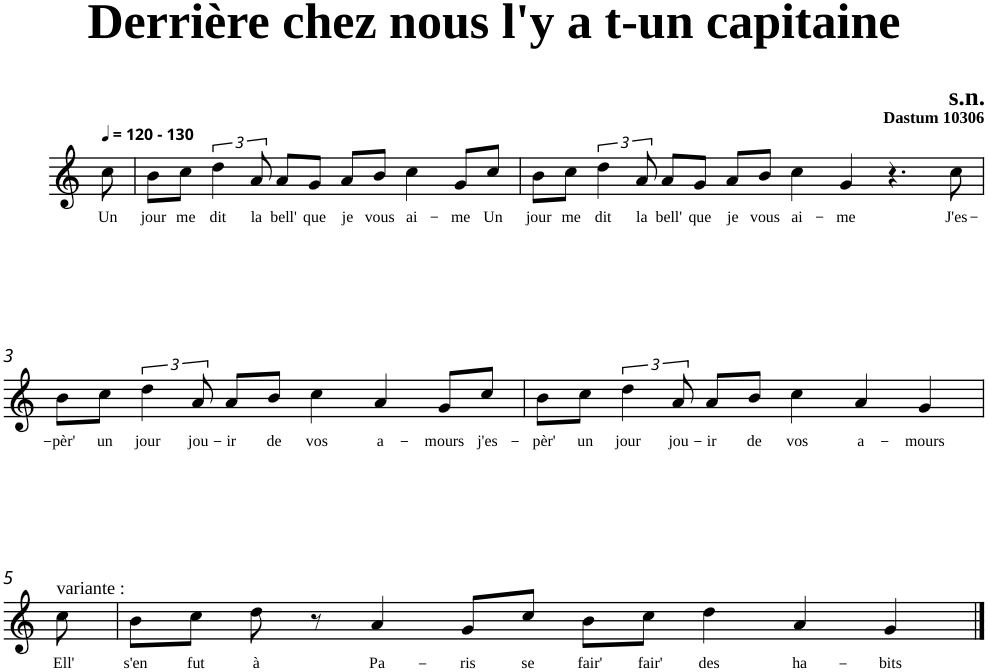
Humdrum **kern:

**kern	**text
*part1	*part1
*staff1	*staff1
*clefG2	*
*k[]	*
=	=
!LO:TX:a:B:t=- 130	!
!	!LO:LY:b
8cc\	Un
=1	=1
!	!LO:LY:b
8b\L	jour
!	!LO:LY:b
8cc\J	me
!	!LO:LY:b
6dd\	dit
!	!LO:LY:b
12a/	la
!	!LO:LY:b
8a/L	bell'
!	!LO:LY:b
8g/J	que
!	!LO:LY:b
8a/L	je
!	!LO:LY:b
8b/J	vous
!	!LO:LY:b
4cc\	ai-
!	!LO:LY:b
8g/L	-me
!	!LO:LY:b
8cc/J	Un
=2	=2
!	!LO:LY:b
8b\L	jour
!	!LO:LY:b
8cc\J	me
!	!LO:LY:b
6dd\	dit
!	!LO:LY:b
12a/	la
!	!LO:LY:b
8a/L	bell'
!	!LO:LY:b
8g/J	que
!	!LO:LY:b
8a/L	je
!	!LO:LY:b
8b/J	vous
!	!LO:LY:b
4cc\	ai-
!	!LO:LY:b
4g/	-me
4.r	.
!	!LO:LY:b
8cc\	J'es-
!!LO:LB:g=z
=3	=3
!	!LO:LY:b
8b\L	-pèr'
!	!LO:LY:b
8cc\J	un
!	!LO:LY:b
6dd\	jour
!	!LO:LY:b
12a/	jou-
!	!LO:LY:b
8a/L	-ir
!	!LO:LY:b
8b/J	de
!	!LO:LY:b
4cc\	vos
!	!LO:LY:b
4a/	a-
!	!LO:LY:b
8g/L	-mours
!	!LO:LY:b
8cc/J	j'es-
=4	=4
!	!LO:LY:b
8b\L	-pèr'
!	!LO:LY:b
8cc\J	un
!	!LO:LY:b
6dd\	jour
!	!LO:LY:b
12a/	jou-
!	!LO:LY:b
8a/L	-ir
!	!LO:LY:b
8b/J	de
!	!LO:LY:b
4cc\	vos
!	!LO:LY:b
4a/	a-
!	!LO:LY:b
4g/	-mours
!!LO:LB:g=z
=5	=5
!LO:TX:a:t=variante &colon;	!
!	!LO:LY:b
8cc\	Ell'
=6	=6
!	!LO:LY:b
8b\L	s'en
!	!LO:LY:b
8cc\J	fut
!	!LO:LY:b
8dd\	à
8r	.
!	!LO:LY:b
4a/	Pa-
!	!LO:LY:b
8g/L	-ris
!	!LO:LY:b
8cc/J	se
!	!LO:LY:b
8b\L	fair'
!	!LO:LY:b
8cc\J	fair'
!	!LO:LY:b
4dd\	des
!	!LO:LY:b
4a/	ha-
!	!LO:LY:b
4g/	-bits
==	==
*-	*-
